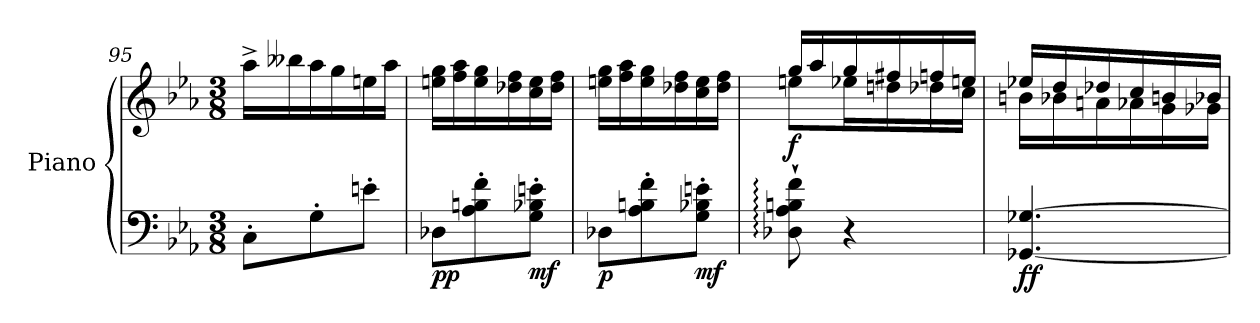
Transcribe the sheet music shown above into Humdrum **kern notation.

**kern	**kern	**dynam
*part1	*part1	*part1
*staff2	*staff1	*staff1/2
*I"Piano	*	*
*I'Pno.	*	*
*clefF4	*clefG2	*
*k[b-e-a-]	*k[b-e-a-]	*
*M3/8	*M3/8	*
=95	=95	=95
8C'\L	16aa-^\LL	.
.	16bb--X\	.
8G'\	16aa-\	.
.	16gg\	.
8en'\J	16een\	.
.	16aa-\JJ	.
=96	=96	=96
!	!	!LO:DY:b=2
!	!	!LO:DY:n=1:b
8D-X\L	16een\ 16gg\LL	p p
.	16ff\ 16aa-\	.
8A-\' 8Bn\' 8f\'	16ee\ 16gg\	.
.	16dd-X\ 16ff\	.
!	!	!LO:DY:n=2:b=2
8G\' 8B-X\' 8en\'J	16cc\ 16ee\	mf
.	16dd-\ 16ff\JJ	.
=97	=97	=97
!	!	!LO:DY:b=2
8D-X\L	16een\ 16gg\LL	p
.	16ff\ 16aa-\	.
8A-\' 8Bn\' 8f\'	16ee\ 16gg\	.
.	16dd-X\ 16ff\	.
!	!	!LO:DY:b=2
8G\' 8B-X\' 8en\'J	16cc\ 16ee\	mf
.	16dd-\ 16ff\JJ	.
!!LO:PB:g=z
=98	=98	=98
*	*^	*
!	!	!	!LO:DY:b
8D-X\:` 8A-\:` 8Bn\:` 8f\:`	16gg/LL	8een\L	f
.	16aa-/	.	.
4r	16gg/	16ee-X\L	.
.	16ff#X/	16ddn\	.
.	16ffn/	16dd-X\	.
.	16een/JJ	16cc\JJ	.
=99	=99	=99	=99
!	!	!	!LO:DY:b=2
[4.GG-X/ [4.G-X/	16ee-X/LL	16bn\LL	ff
.	16dd/	16b-X\	.
.	16dd-X/	16an\	.
.	16cc/	16a-X\	.
.	16bn/	16g\	.
.	16b-X/JJ	16g-X\JJ	.
*	*v	*v	*
=	=	=
*-	*-	*-
